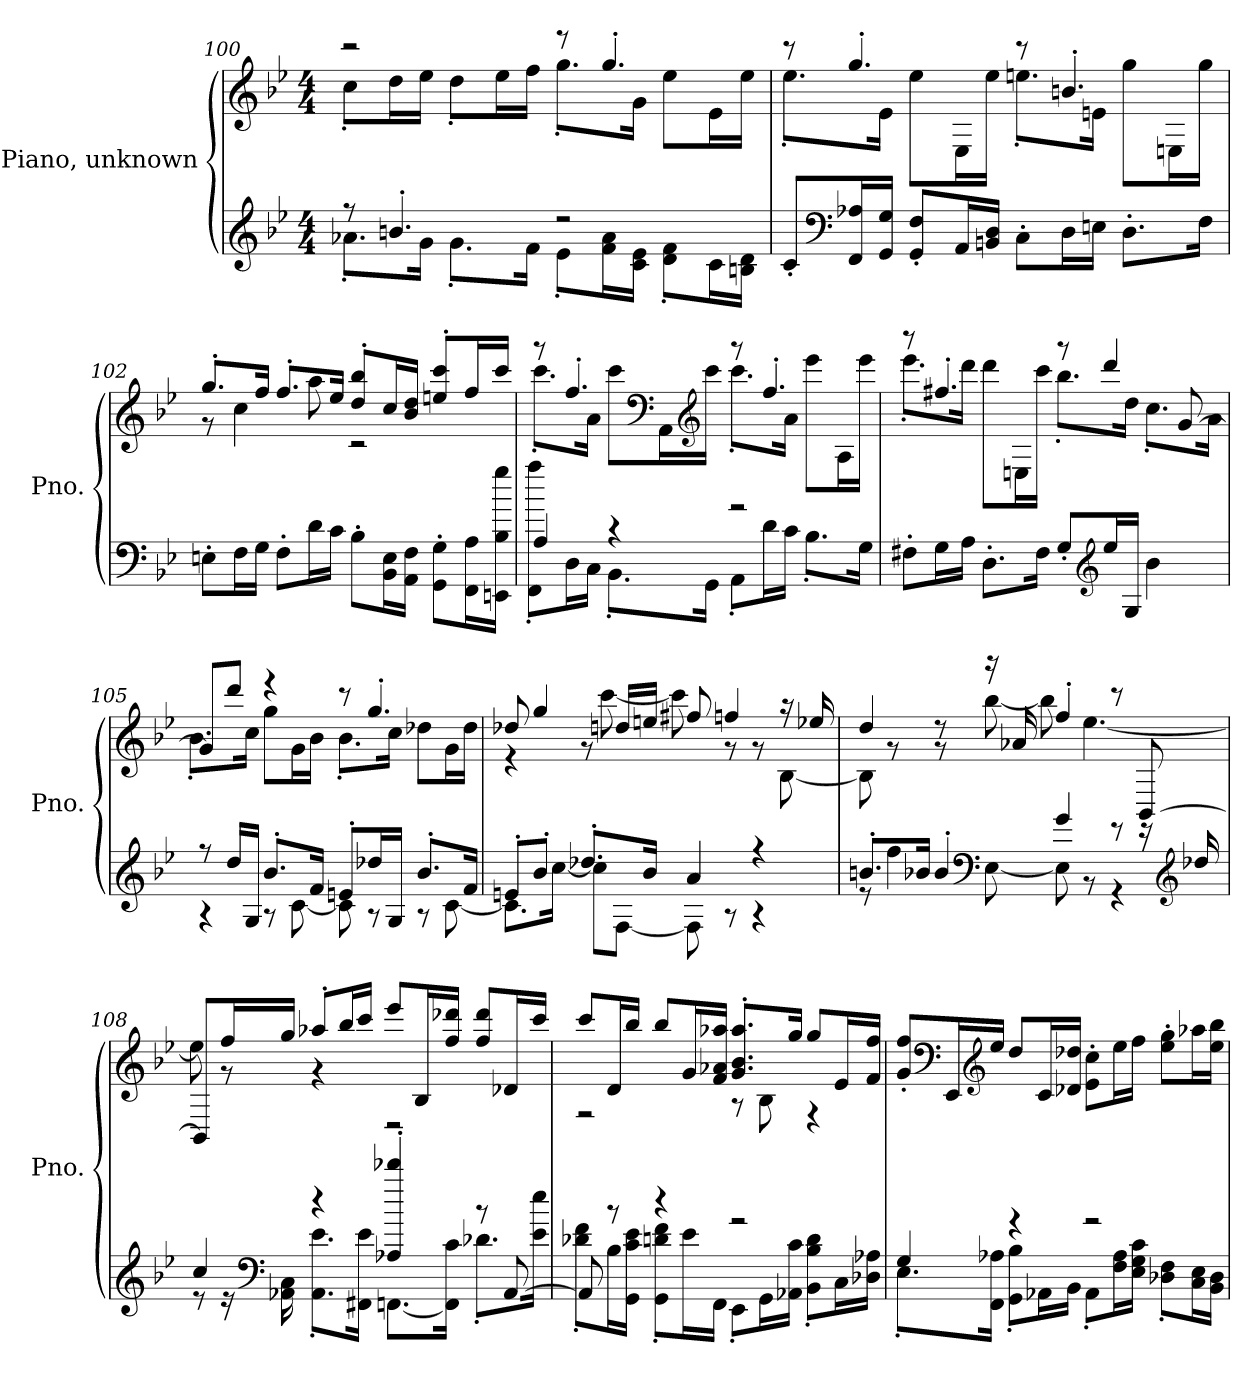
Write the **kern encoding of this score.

**kern	**kern
*part1	*part1
*staff2	*staff1
*I"Piano, unknown	*
*I'Pno.	*
*clefG2	*clefG2
*k[b-e-]	*k[b-e-]
*M4/4	*M4/4
=100	=100
*^	*^
8r	8.a-X'\L	2r	8cc'\L
4.bn'/	.	.	16dd\L
.	16g\Jk	.	16ee-\JJ
.	8.g'\L	.	8dd'\L
.	.	.	16ee-\L
.	16f\Jk	.	16ff\JJ
2r	8e-'\L	8r	8.gg'\L
.	16f\ 16a-\L	4.gg'/	.
.	16c\ 16e-\JJ	.	16g\Jk
.	8d\' 8f\'L	.	8ee-\L
.	16c\L	.	16e-\L
.	16Bn\ 16d\JJ	.	16ee-\JJ
*v	*v	*	*
!!LO:LB:g=z	!!
=101	=101	=101
8c'/L	8r	8.ee-'\L
*clefF4	*	*
16FF/ 16A-X/L	4.gg'/	.
16GG/ 16G/JJ	.	16e-\Jk
8GG/' 8F/'L	.	8ee-\L
16AA/L	.	16E-\L
16BBn/ 16D/JJ	.	16ee-\JJ
8C'\L	8r	8.een'\L
16D\L	4.bn'/	.
16En\JJ	.	16en\Jk
8.D'\L	.	8gg\L
.	.	16En\L
16F\Jk	.	16gg\JJ
=102	=102	=102
8En'\L	8.gg'/L	8r
16F\L	.	4cc\
16G\JJ	16ff/Jk	.
8F'\L	8.ff'/L	.
16d\L	.	8aa\
16c\JJ	16ee-/Jk	.
8B-'\L	8dd/' 8bb-/'L	2r
16BB-\ 16E\L	16cc/L	.
16AA\ 16F\JJ	16b-/ 16dd/JJ	.
8GG\' 8G\'L	8een/' 8ccc/'L	.
16FF\ 16A\L	16ff/L	.
16EEn\ 16B-\ 16gg\JJ	16ccc/JJ	.
!!LO:LB:g=z	!!
=103	=103	=103
*^	*	*
4A/	8FF\' 8aa\'L	8r	8.ccc'\L
.	16D\L	4.ff'/	.
.	16C\JJ	.	16a\Jk
4r	8.BB-'\L	.	8ccc\L
*	*	*clefF4	*
.	.	.	16AA\L
*	*	*clefG2	*
.	16GG\Jk	.	16ccc\JJ
2r	8AA'\L	8r	8.ccc'\L
.	16d\L	4.ff'/	.
.	16c\JJ	.	16a\Jk
.	8.B-'\L	.	8eee-\L
.	.	.	16A\L
.	16G\Jk	.	16eee-\JJ
*v	*v	*	*
=104	=104	=104
8F#X'\L	8r	8.eee-'\L
16G\L	4.ff#X'/	.
16A\JJ	.	16ddd\Jk
8.D'\L	.	8ddd\L
.	.	16En\L
16F#\Jk	.	16ccc\JJ
8G'/L	8r	8.bb-'\L
*clefG2	*	*
16ee-/L	4ddd/	.
16G/JJ	.	16dd\Jk
4b-\	.	8.cc'\L
.	[8g/	.
.	.	16a\Jk
!!LO:LB:g=z	!!
=105	=105	=105
*^	*	*
8r	4r	8g/L]	8.b-'\L
16dd/LL	.	8ddd/J	.
16G/JJ	.	.	16cc\Jk
8.b-'/L	8r	4r	8gg\L
.	[8c\	.	16g\L
16f/Jk	.	.	16b-\JJ
8en'/L	8c\]	8r	8.b-'\L
16dd-X/L	8r	4.gg'/	.
16G/JJ	.	.	16cc\Jk
8.b-'/L	8r	.	8dd-X\L
.	[8c\	.	16g\L
16f/Jk	.	.	16dd-\JJ
=106	=106	=106	=106
8en'/L	8.c\L]	8dd-X/	4r
8b-'/J	.	4gg/	.
.	[16cc\Jk	.	.
8.dd-X'/L	8cc\L]	.	8r
.	[8F\J	16ddn/LL	[8ccc\
16b-/Jk	.	16een/JJ	.
4a/	8F\]	8ff#X/	8ccc\]
.	8r	4ffn/	8r
4r	4r	.	8r
.	.	16r	[8B-\
.	.	16ee-X/	.
!!LO:PB:g=z	!!
=107	=107	=107	=107
8.bn'/L	8r	4dd/	8B-\]
.	4ff\	.	8r
16b-X/Jk	.	.	.
4b-'/	.	8r	8r
*clefF4	*	*	*
.	[8E-\	16r	[8bb-\
.	.	16a-X/	.
4g/	8E-\]	4ff'/	8bb-\]
.	8r	.	[4.ee-\
8r	4r	8r	.
16r	.	[8BB-/	.
*clefG2	*	*	*
16dd-X/	.	.	.
=108	=108	=108	=108
4cc/	8r	8BB-/L]	8ee-\]
.	16r	16ff/L	8r
*clefF4	*	*	*
.	16AA-X\ 16C\	16gg/JJ	.
4r	8.AA-\' 8.e-\'L	8aa-X'/L	4r
.	.	16bb-/L	.
.	16FF#X\ 16e-\Jk	16ccc/JJ	.
4A-X/' 4ddd-X/'	[8.FFn\L	8eee-/L	2r
.	.	16B-/L	.
.	16FF\] 16c\Jk	16ff/ 16ddd-X/JJ	.
8r	8.d-X'\L	8ff/ 8ddd-/L	.
[8AA-/	.	16d-X/L	.
.	16e-\ 16ee-\Jk	16ccc/JJ	.
!!LO:LB:g=z	!!
=109	=109	=109	=109
8AA-/]	8d-X\' 8f\'L	8ccc/L	2r
8r	16B-\L	16d/L	.
.	16GG\ 16c\ 16e-\JJ	16bb-/JJ	.
4r	8GG\' 8dn\' 8f\'L	8bb-/L	.
.	16e-\L	16g/L	.
.	16FF\JJ	16f/ 16a-X/ 16aa-X/JJ	.
2r	8EE-'\L	8.g/' 8.b-/' 8.aa-/'L	8r
.	16GG\L	.	8B-\
.	16AA-X\ 16c\JJ	16gg/Jk	.
.	8BB-\' 8B-\' 8d\'L	8gg/L	4r
.	16C\L	16e-/L	.
.	16D-X\ 16A-X\JJ	16f/ 16ff/JJ	.
*	*	*v	*v
=110	=110	=110
4G/	8.E-'\L	8g/' 8ff/'L
*	*	*clefF4
.	.	16EE-/L
*	*	*clefG2
.	16FF\ 16A-X\Jk	16ee-/JJ
4r	8GG\' 8B-\'L	8dd/L
.	16AA-X\L	16c/L
.	16BB-\JJ	16d-X/ 16dd-X/JJ
2r	8AA-'\L	8e-\' 8cc\'L
.	16F\ 16A-\L	16ee-\L
.	16E-\ 16G\ 16c\JJ	16ff\JJ
.	8D-X\' 8F\'L	8ee-\' 8gg\'L
.	16C\ 16E-\L	16aa-X\L
.	16BB-\ 16D-\JJ	16ee-\ 16bb-\JJ
*v	*v	*
=	=
*-	*-
